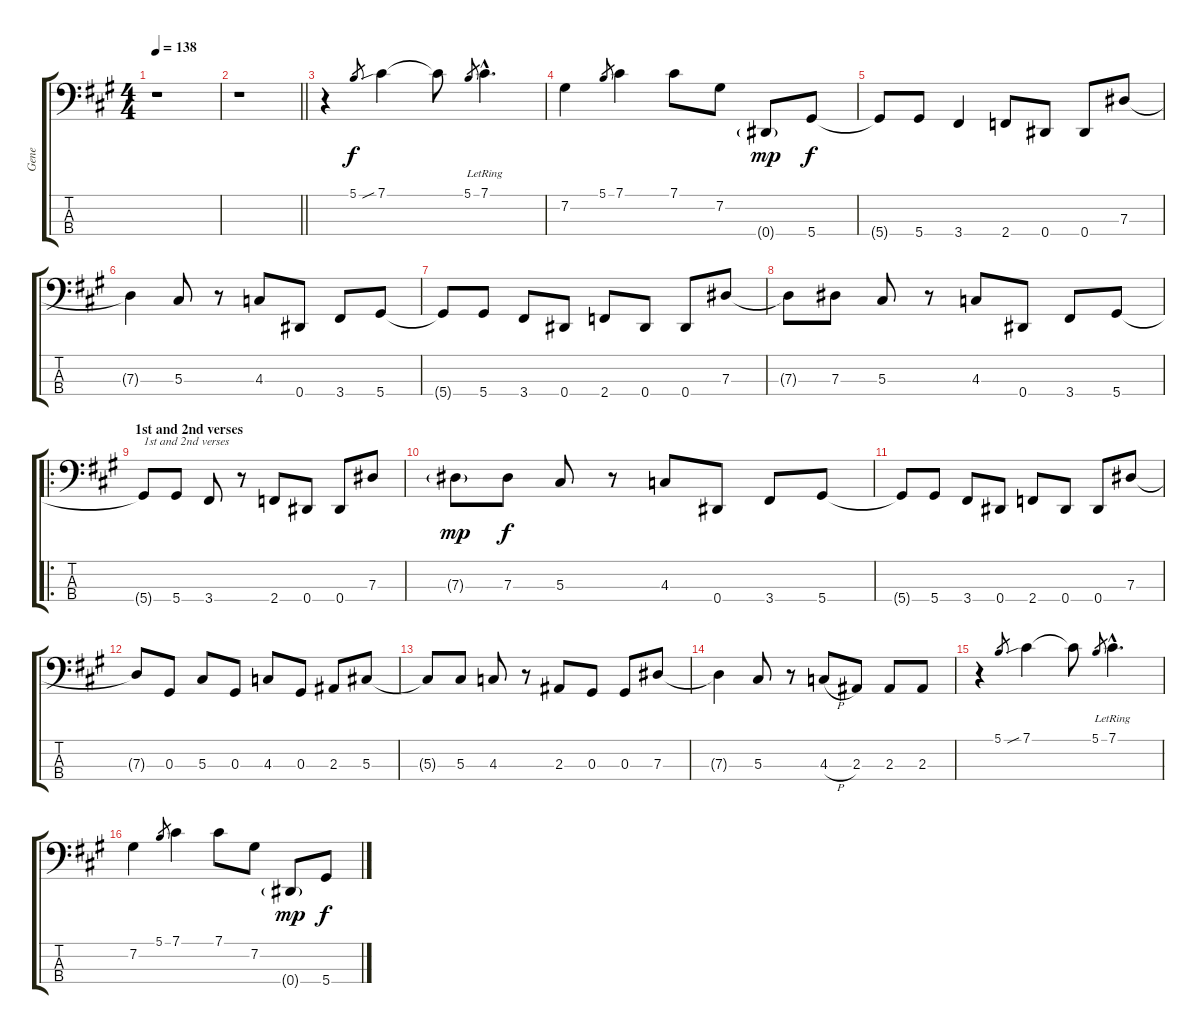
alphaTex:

\track ("Gene" "Gene") {instrument electricbasspick}
\staff {score tabs}
\tuning (Gb2 Db2 Ab1 Eb1) {hide}
\ts (4 4)
\tempo 138
\clef f4
\ks a
r.1{dy f instrument electricbasspick} |
\barLineRight lightlight
r.1 |
r.4 5.1.8{gr} 7.1{sib}.4 7.1{t}.8 5.1.8{gr} 7.1{hac lr}.4{d} |
7.2.4 5.1.8{gr} 7.1.4 7.1.8 7.2.8 0.4{g}.8{dy mp} 5.4.8{dy f} |
5.4{t}.8 5.4.8 3.4.4 2.4.8 0.4.8 0.4.8 7.3.8 |
7.3{t}.4 5.3.8 r.8 4.3.8 0.4.8 3.4.8 5.4.8 |
5.4{t}.8 5.4.8 3.4.8 0.4.8 2.4.8 0.4.8 0.4.8 7.3.8 |
7.3{t}.8 7.3.8 5.3.8 r.8 4.3.8 0.4.8 3.4.8 5.4.8 |
\ro
\section ("" "1st and 2nd verses")
5.4{t}.8{txt "1st and 2nd verses"} 5.4.8 3.4.8 r.8 2.4.8 0.4.8 0.4.8 7.3.8 |
7.3{g}.8{dy mp} 7.3.8{dy f} 5.3.8 r.8 4.3.8 0.4.8 3.4.8 5.4.8 |
5.4{t}.8 5.4.8 3.4.8 0.4.8 2.4.8 0.4.8 0.4.8 7.3.8 |
7.3{t}.8 0.3.8 5.3.8 0.3.8 4.3.8 0.3.8 2.3.8 5.3.8 |
5.3{t}.8 5.3.8 4.3.8 r.8 2.3.8 0.3.8 0.3.8 7.3.8 |
7.3{t}.4 5.3.8 r.8 4.3{h}.8 2.3.8 2.3.8 2.3.8 |
r.4 5.1.8{gr} 7.1{sib}.4 7.1{t}.8 5.1.8{gr} 7.1{hac lr}.4{d} |
7.2.4 5.1.8{gr} 7.1.4 7.1.8 7.2.8 0.4{g}.8{dy mp} 5.4.8{dy f}
